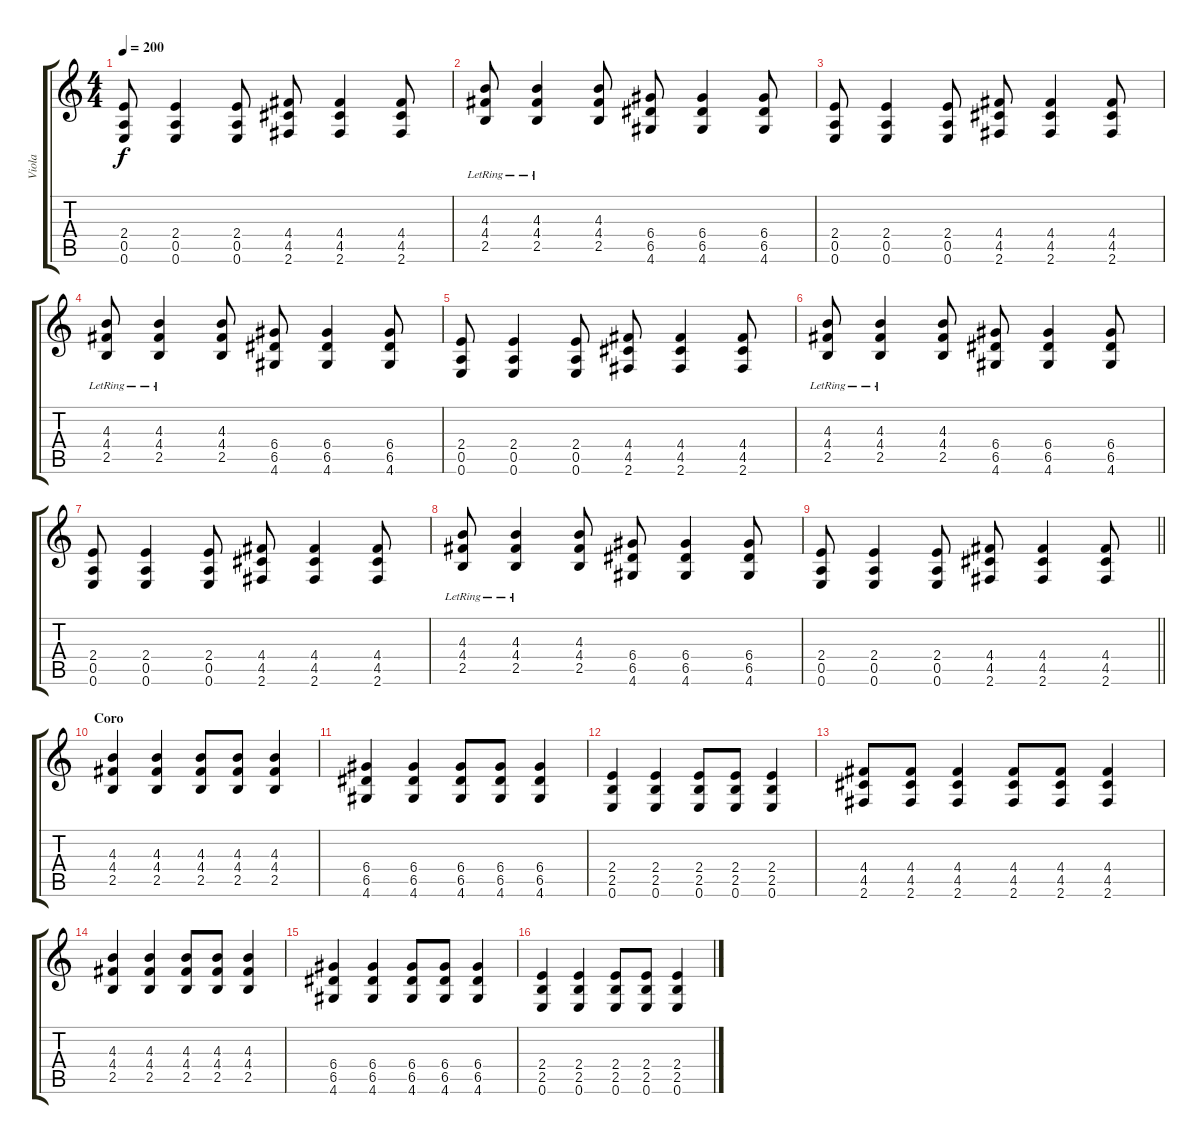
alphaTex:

\track ("Viola" "Viola") {instrument distortionguitar}
\staff {score tabs}
\tuning (E4 B3 G3 D3 A2 E2) {hide}
\ts (4 4)
\tempo 200
\clef g2
\ks c
(2.4 0.5 0.6).8{dy f} (2.4 0.5 0.6).4 (2.4 0.5 0.6).8 (4.4 4.5 2.6).8 (4.4 4.5 2.6).4 (4.4 4.5 2.6).8 |
(4.3{lr} 4.4{lr} 2.5{lr}).8 (4.3{lr} 4.4{lr} 2.5{lr}).4 (4.3 4.4 2.5).8 (6.4 6.5 4.6).8 (6.4 6.5 4.6).4 (6.4 6.5 4.6).8 |
(2.4 0.5 0.6).8 (2.4 0.5 0.6).4 (2.4 0.5 0.6).8 (4.4 4.5 2.6).8 (4.4 4.5 2.6).4 (4.4 4.5 2.6).8 |
(4.3{lr} 4.4{lr} 2.5{lr}).8 (4.3{lr} 4.4{lr} 2.5{lr}).4 (4.3 4.4 2.5).8 (6.4 6.5 4.6).8 (6.4 6.5 4.6).4 (6.4 6.5 4.6).8 |
(2.4 0.5 0.6).8 (2.4 0.5 0.6).4 (2.4 0.5 0.6).8 (4.4 4.5 2.6).8 (4.4 4.5 2.6).4 (4.4 4.5 2.6).8 |
(4.3{lr} 4.4{lr} 2.5{lr}).8 (4.3{lr} 4.4{lr} 2.5{lr}).4 (4.3 4.4 2.5).8 (6.4 6.5 4.6).8 (6.4 6.5 4.6).4 (6.4 6.5 4.6).8 |
(2.4 0.5 0.6).8 (2.4 0.5 0.6).4 (2.4 0.5 0.6).8 (4.4 4.5 2.6).8 (4.4 4.5 2.6).4 (4.4 4.5 2.6).8 |
(4.3{lr} 4.4{lr} 2.5{lr}).8 (4.3{lr} 4.4{lr} 2.5{lr}).4 (4.3 4.4 2.5).8 (6.4 6.5 4.6).8 (6.4 6.5 4.6).4 (6.4 6.5 4.6).8 |
\barLineRight lightlight
(2.4 0.5 0.6).8 (2.4 0.5 0.6).4 (2.4 0.5 0.6).8 (4.4 4.5 2.6).8 (4.4 4.5 2.6).4 (4.4 4.5 2.6).8 |
\section ("" "Coro")
(4.3 4.4 2.5).4 (4.3 4.4 2.5).4 (4.3 4.4 2.5).8 (4.3 4.4 2.5).8 (4.3 4.4 2.5).4 |
(6.4 6.5 4.6).4 (6.4 6.5 4.6).4 (6.4 6.5 4.6).8 (6.4 6.5 4.6).8 (6.4 6.5 4.6).4 |
(2.4 2.5 0.6).4 (2.4 2.5 0.6).4 (2.4 2.5 0.6).8 (2.4 2.5 0.6).8 (2.4 2.5 0.6).4 |
(4.4 4.5 2.6).8 (4.4 4.5 2.6).8 (4.4 4.5 2.6).4 (4.4 4.5 2.6).8 (4.4 4.5 2.6).8 (4.4 4.5 2.6).4 |
(4.3 4.4 2.5).4 (4.3 4.4 2.5).4 (4.3 4.4 2.5).8 (4.3 4.4 2.5).8 (4.3 4.4 2.5).4 |
(6.4 6.5 4.6).4 (6.4 6.5 4.6).4 (6.4 6.5 4.6).8 (6.4 6.5 4.6).8 (6.4 6.5 4.6).4 |
(2.4 2.5 0.6).4 (2.4 2.5 0.6).4 (2.4 2.5 0.6).8 (2.4 2.5 0.6).8 (2.4 2.5 0.6).4
